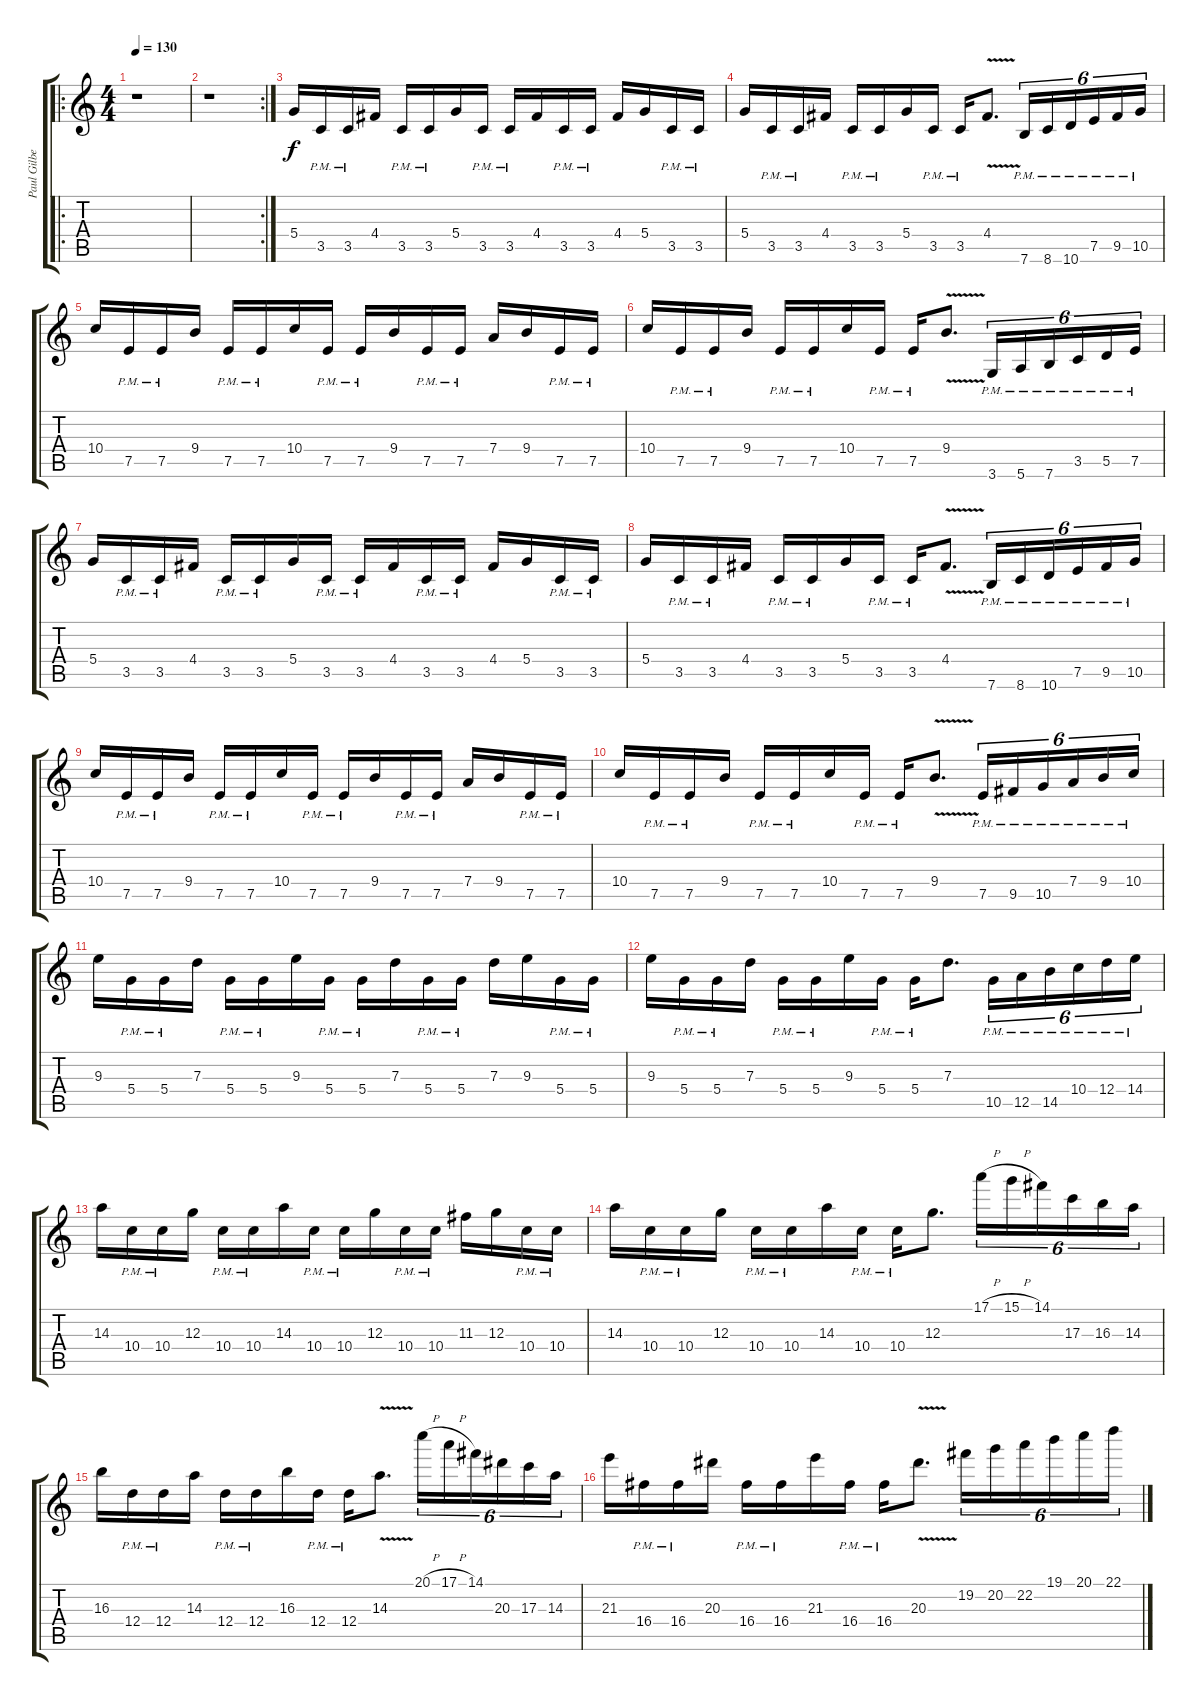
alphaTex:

\track ("Paul Gilbert (Rythm Guitar)" "Paul Gilbe") {instrument distortionguitar}
\staff {score tabs}
\tuning (E4 B3 G3 D3 A2 E2) {hide}
\ro
\ts (4 4)
\tempo 130
\clef g2
\ks c
r.1{dy f instrument distortionguitar} |
\rc 2
r.1 |
5.4.16 3.5{pm}.16 3.5{pm}.16 4.4.16 3.5{pm}.16 3.5{pm}.16 5.4.16 3.5{pm}.16 3.5{pm}.16 4.4.16 3.5{pm}.16 3.5{pm}.16 4.4.16 5.4.16 3.5{pm}.16 3.5{pm}.16 |
5.4.16 3.5{pm}.16 3.5{pm}.16 4.4.16 3.5{pm}.16 3.5{pm}.16 5.4.16 3.5{pm}.16 3.5{pm}.16 4.4{v}.8{d} 7.6{pm}.16{tu (6 4)} 8.6{pm}.16{tu (6 4)} 10.6{pm}.16{tu (6 4)} 7.5{pm}.16{tu (6 4)} 9.5{pm}.16{tu (6 4)} 10.5{pm}.16{tu (6 4)} |
10.4.16 7.5{pm}.16 7.5{pm}.16 9.4.16 7.5{pm}.16 7.5{pm}.16 10.4.16 7.5{pm}.16 7.5{pm}.16 9.4.16 7.5{pm}.16 7.5{pm}.16 7.4.16 9.4.16 7.5{pm}.16 7.5{pm}.16 |
10.4.16 7.5{pm}.16 7.5{pm}.16 9.4.16 7.5{pm}.16 7.5{pm}.16 10.4.16 7.5{pm}.16 7.5{pm}.16 9.4{v}.8{d} 3.6{pm}.16{tu (6 4)} 5.6{pm}.16{tu (6 4)} 7.6{pm}.16{tu (6 4)} 3.5{pm}.16{tu (6 4)} 5.5{pm}.16{tu (6 4)} 7.5{pm}.16{tu (6 4)} |
5.4.16 3.5{pm}.16 3.5{pm}.16 4.4.16 3.5{pm}.16 3.5{pm}.16 5.4.16 3.5{pm}.16 3.5{pm}.16 4.4.16 3.5{pm}.16 3.5{pm}.16 4.4.16 5.4.16 3.5{pm}.16 3.5{pm}.16 |
5.4.16 3.5{pm}.16 3.5{pm}.16 4.4.16 3.5{pm}.16 3.5{pm}.16 5.4.16 3.5{pm}.16 3.5{pm}.16 4.4{v}.8{d} 7.6{pm}.16{tu (6 4)} 8.6{pm}.16{tu (6 4)} 10.6{pm}.16{tu (6 4)} 7.5{pm}.16{tu (6 4)} 9.5{pm}.16{tu (6 4)} 10.5{pm}.16{tu (6 4)} |
10.4.16 7.5{pm}.16 7.5{pm}.16 9.4.16 7.5{pm}.16 7.5{pm}.16 10.4.16 7.5{pm}.16 7.5{pm}.16 9.4.16 7.5{pm}.16 7.5{pm}.16 7.4.16 9.4.16 7.5{pm}.16 7.5{pm}.16 |
10.4.16 7.5{pm}.16 7.5{pm}.16 9.4.16 7.5{pm}.16 7.5{pm}.16 10.4.16 7.5{pm}.16 7.5{pm}.16 9.4{v}.8{d} 7.5{pm}.16{tu (6 4)} 9.5{pm}.16{tu (6 4)} 10.5{pm}.16{tu (6 4)} 7.4{pm}.16{tu (6 4)} 9.4{pm}.16{tu (6 4)} 10.4{pm}.16{tu (6 4)} |
9.3.16 5.4{pm}.16 5.4{pm}.16 7.3.16 5.4{pm}.16 5.4{pm}.16 9.3.16 5.4{pm}.16 5.4{pm}.16 7.3.16 5.4{pm}.16 5.4{pm}.16 7.3.16 9.3.16 5.4{pm}.16 5.4{pm}.16 |
9.3.16 5.4{pm}.16 5.4{pm}.16 7.3.16 5.4{pm}.16 5.4{pm}.16 9.3.16 5.4{pm}.16 5.4{pm}.16 7.3.8{d} 10.5{pm}.16{tu (6 4)} 12.5{pm}.16{tu (6 4)} 14.5{pm}.16{tu (6 4)} 10.4{pm}.16{tu (6 4)} 12.4{pm}.16{tu (6 4)} 14.4{pm}.16{tu (6 4)} |
14.3.16 10.4{pm}.16 10.4{pm}.16 12.3.16 10.4{pm}.16 10.4{pm}.16 14.3.16 10.4{pm}.16 10.4{pm}.16 12.3.16 10.4{pm}.16 10.4{pm}.16 11.3.16 12.3.16 10.4{pm}.16 10.4{pm}.16 |
14.3.16 10.4{pm}.16 10.4{pm}.16 12.3.16 10.4{pm}.16 10.4{pm}.16 14.3.16 10.4{pm}.16 10.4{pm}.16 12.3.8{d} 17.1{h}.16{tu (6 4)} 15.1{h}.16{tu (6 4)} 14.1.16{tu (6 4)} 17.3.16{tu (6 4)} 16.3.16{tu (6 4)} 14.3.16{tu (6 4)} |
16.3.16 12.4{pm}.16 12.4{pm}.16 14.3.16 12.4{pm}.16 12.4{pm}.16 16.3.16 12.4{pm}.16 12.4{pm}.16 14.3{v}.8{d} 20.1{h}.16{tu (6 4)} 17.1{h}.16{tu (6 4)} 14.1.16{tu (6 4)} 20.3.16{tu (6 4)} 17.3.16{tu (6 4)} 14.3.16{tu (6 4)} |
21.3.16 16.4{pm}.16 16.4{pm}.16 20.3.16 16.4{pm}.16 16.4{pm}.16 21.3.16 16.4{pm}.16 16.4{pm}.16 20.3{v}.8{d} 19.2.16{tu (6 4)} 20.2.16{tu (6 4)} 22.2.16{tu (6 4)} 19.1.16{tu (6 4)} 20.1.16{tu (6 4)} 22.1.16{tu (6 4)}
